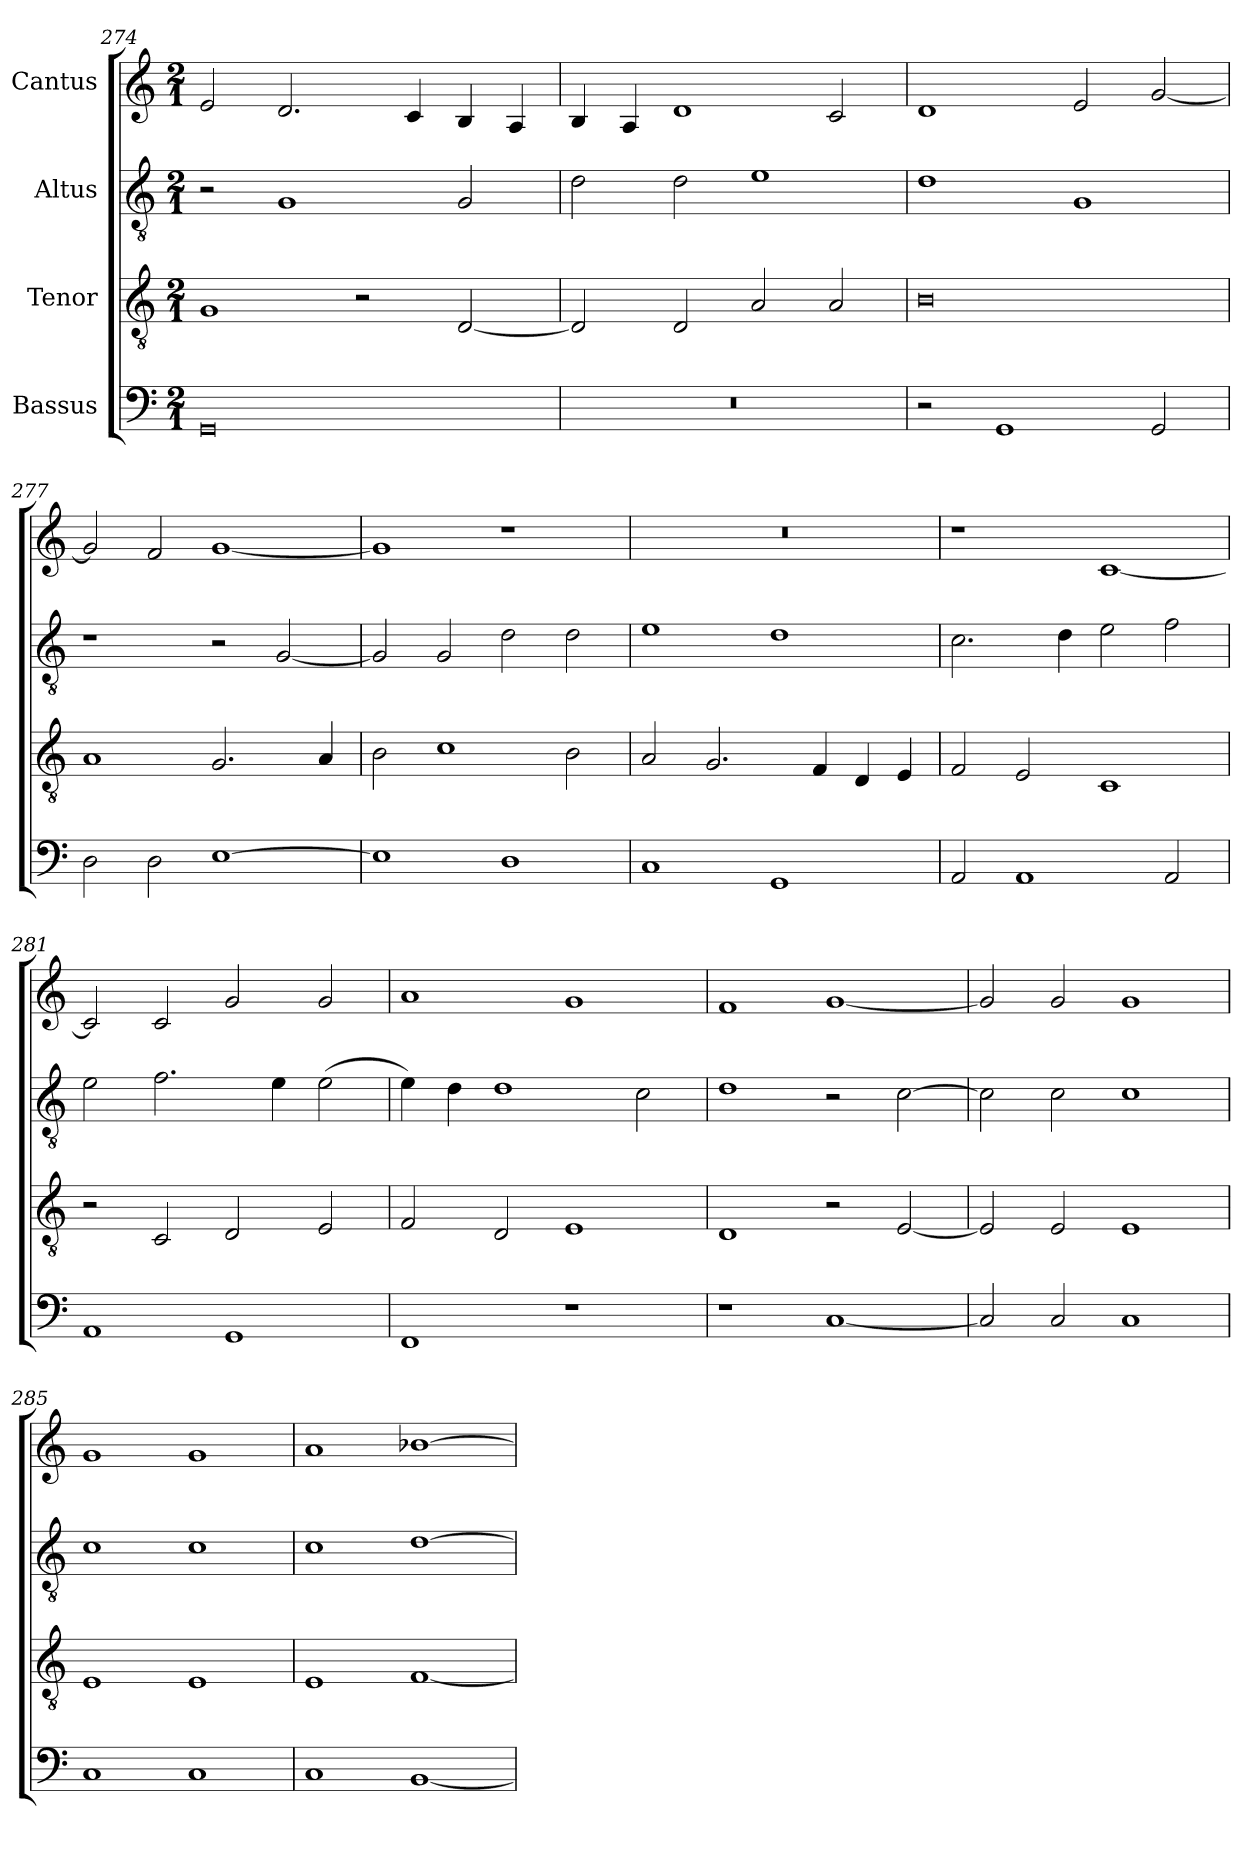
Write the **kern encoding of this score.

**kern	**kern	**kern	**kern
*part4	*part3	*part2	*part1
*staff4	*staff3	*staff2	*staff1
*I"Bassus	*I"Tenor	*I"Altus	*I"Cantus
*clefF4	*clefGv2	*clefGv2	*clefG2
*	*ITrd7c12	*ITrd7c12	*
*k[]	*k[]	*k[]	*k[]
*C:	*C:	*C:	*C:
*M2/1	*M2/1	*M2/1	*M2/1
=274	=274	=274	=274
0GGi	1GGi	2r	2ei/
.	.	1GGi	2.di/
.	2r	.	.
.	.	.	4ci/
.	[<2DDi/	2GGi/	4Bi/
.	.	.	4Ai/
=275	=275	=275	=275
!LO:N:vis=1	!	!	!
0r	2DDi/]	2Di\	4Bi/
.	.	.	4Ai/
.	2DDi/	2Di\	1di
.	2AAi/	1Ei	.
.	2AAi/	.	2ci/
=276	=276	=276	=276
2r	0BBi	1Di	1di
1GGi	.	.	.
.	.	1GGi	2ei/
2GGi/	.	.	[<2gi/
=277	=277	=277	=277
2Di\	1AAi	1r	2gi/]
2Di\	.	.	2fi/
[>1Ei	2.GGi/	2r	[<1gi
.	.	[<2GGi/	.
.	4AAi/	.	.
!!LO:LB:g=z
=278	=278	=278	=278
1Ei]	2BBi\	2GGi/]	1gi]
.	1Ci	2GGi/	.
1Di	.	2Di\	1r
.	2BBi\	2Di\	.
=279	=279	=279	=279
!	!	!	!LO:N:vis=1
1Ci	2AAi/	1Ei	0r
.	2.GGi/	.	.
1GGi	.	1Di	.
.	4FFi/	.	.
.	4DDi/	.	.
.	4EEi/	.	.
=280	=280	=280	=280
2AAi/	2FFi/	2.Ci\	1r
1AAi	2EEi/	.	.
.	.	4Di\	.
.	1CCi	2Ei\	[<1ci
2AAi/	.	2Fi\	.
=281	=281	=281	=281
1AAi	2r	2Ei\	2ci/]
.	2CCi/	2.Fi\	2ci/
1GGi	2DDi/	.	2gi/
.	.	4Ei\	.
.	2EEi/	(2Ei\	2gi/
=282	=282	=282	=282
1FFi	2FFi/	4Ei\)	1ai
.	.	4Di\	.
.	2DDi/	1Di	.
1r	1EEi	.	1gi
.	.	2Ci\	.
!!LO:LB:g=z
=283	=283	=283	=283
1r	1DDi	1Di	1fi
[<1Ci	2r	2r	[<1gi
.	[<2EEi/	[>2Ci\	.
=284	=284	=284	=284
2Ci/]	2EEi/]	2Ci\]	2gi/]
2Ci/	2EEi/	2Ci\	2gi/
1Ci	1EEi	1Ci	1gi
=285	=285	=285	=285
1Ci	1EEi	1Ci	1gi
1Ci	1EEi	1Ci	1gi
=286	=286	=286	=286
1Ci	1EEi	1Ci	1ai
[<1BBi	[<1FFi	[>1Di	[>1b-Xi
=	=	=	=
*-	*-	*-	*-
